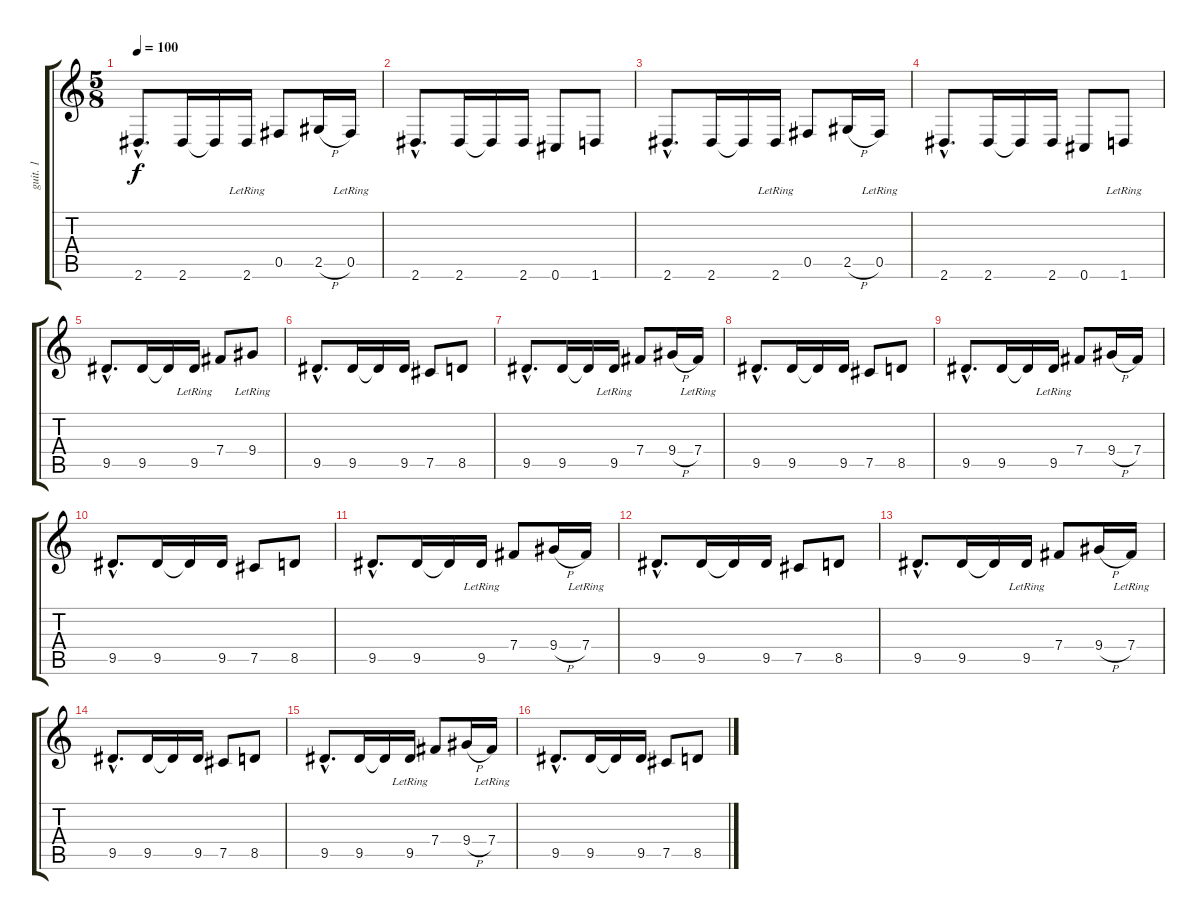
\track ("guit. 1" "guit. 1") {instrument overdrivenguitar}
\staff {score tabs}
\tuning (Db4 Ab3 E3 B2 Gb2 Db2) {hide}
\ts (5 8)
\tempo 100
\clef g2
\ks c
2.6{hac}.8{d dy f} 2.6.16 2.6{t}.16 2.6{lr}.16 0.5.8 2.5{h}.16 0.5{lr}.16 |
2.6{hac}.8{d instrument electricguitarjazz} 2.6.16 2.6{t}.16 2.6.16 0.6.8 1.6.8 |
2.6{hac}.8{d} 2.6.16 2.6{t}.16 2.6{lr}.16 0.5.8 2.5{h}.16 0.5{lr}.16 |
2.6{hac}.8{d} 2.6.16 2.6{t}.16 2.6.16 0.6.8 1.6{lr}.8 |
9.5{hac}.8{d instrument electricguitarjazz} 9.5.16 9.5{t}.16 9.5{lr}.16 7.4.8 9.4{lr}.8 |
9.5{hac}.8{d} 9.5.16 9.5{t}.16 9.5.16 7.5.8 8.5.8 |
9.5{hac}.8{d instrument electricguitarjazz} 9.5.16 9.5{t}.16 9.5{lr}.16 7.4.8 9.4{h}.16 7.4{lr}.16 |
9.5{hac}.8{d} 9.5.16 9.5{t}.16 9.5.16 7.5.8 8.5.8 |
9.5{hac}.8{d instrument electricguitarjazz} 9.5.16 9.5{t}.16 9.5{lr}.16 7.4.8 9.4{h}.16 7.4.16 |
9.5{hac}.8{d} 9.5.16 9.5{t}.16 9.5.16 7.5.8 8.5.8 |
9.5{hac}.8{d instrument electricguitarjazz} 9.5.16 9.5{t}.16 9.5{lr}.16 7.4.8 9.4{h}.16 7.4{lr}.16 |
9.5{hac}.8{d} 9.5.16 9.5{t}.16 9.5.16 7.5.8 8.5.8 |
9.5{hac}.8{d instrument electricguitarjazz} 9.5.16 9.5{t}.16 9.5{lr}.16 7.4.8 9.4{h}.16 7.4{lr}.16 |
9.5{hac}.8{d} 9.5.16 9.5{t}.16 9.5.16 7.5.8 8.5.8 |
9.5{hac}.8{d instrument electricguitarjazz} 9.5.16 9.5{t}.16 9.5{lr}.16 7.4.8 9.4{h}.16 7.4{lr}.16 |
9.5{hac}.8{d} 9.5.16 9.5{t}.16 9.5.16 7.5.8 8.5.8
